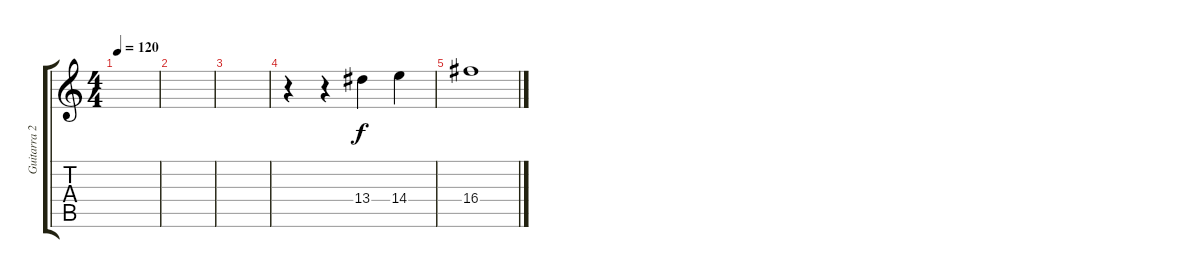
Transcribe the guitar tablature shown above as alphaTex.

\track ("Guitarra 2" "Guitarra 2") {instrument acousticguitarsteel}
\staff {score tabs}
\tuning (E4 B3 G3 D3 A2 E2) {hide}
\ts (4 4)
\tempo 120
\clef g2
\ks c
|
|
|
r.4 r.4 13.4.4 14.4.4 |
16.4.1
